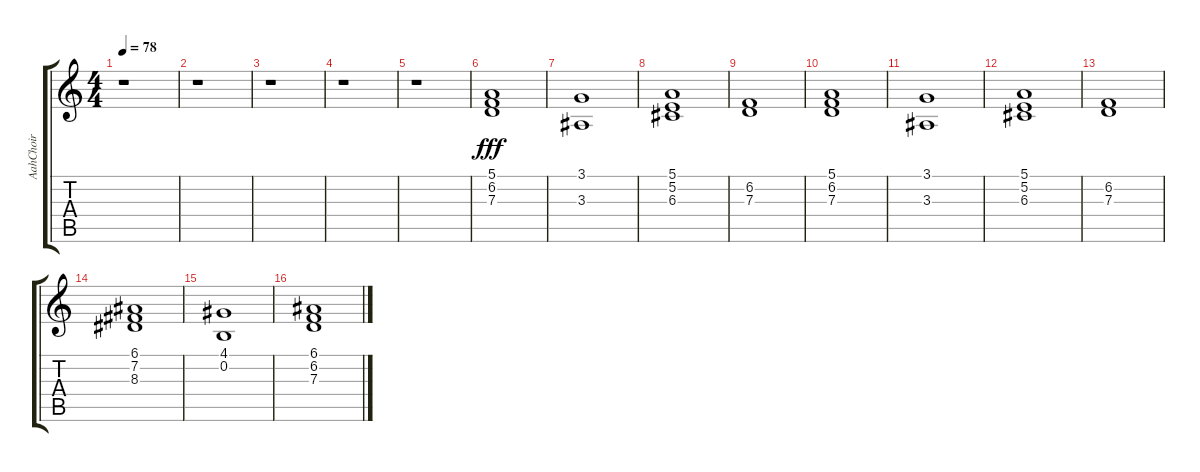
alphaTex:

\track ("AahChoir" "AahChoir") {instrument pad4choir}
\staff {score tabs}
\tuning (E4 B3 G3 D3 A2 E2) {hide}
\ts (4 4)
\tempo 78
\clef g2
\ks c
r.1{dy fff} |
r.1 |
r.1 |
r.1 |
r.1 |
(5.1 6.2 7.3).1 |
(3.1 3.3).1 |
(5.1 5.2 6.3).1 |
(6.2 7.3).1 |
(5.1 6.2 7.3).1 |
(3.1 3.3).1 |
(5.1 5.2 6.3).1 |
(6.2 7.3).1 |
(6.1 7.2 8.3).1 |
(4.1 0.2).1 |
(6.1 6.2 7.3).1
